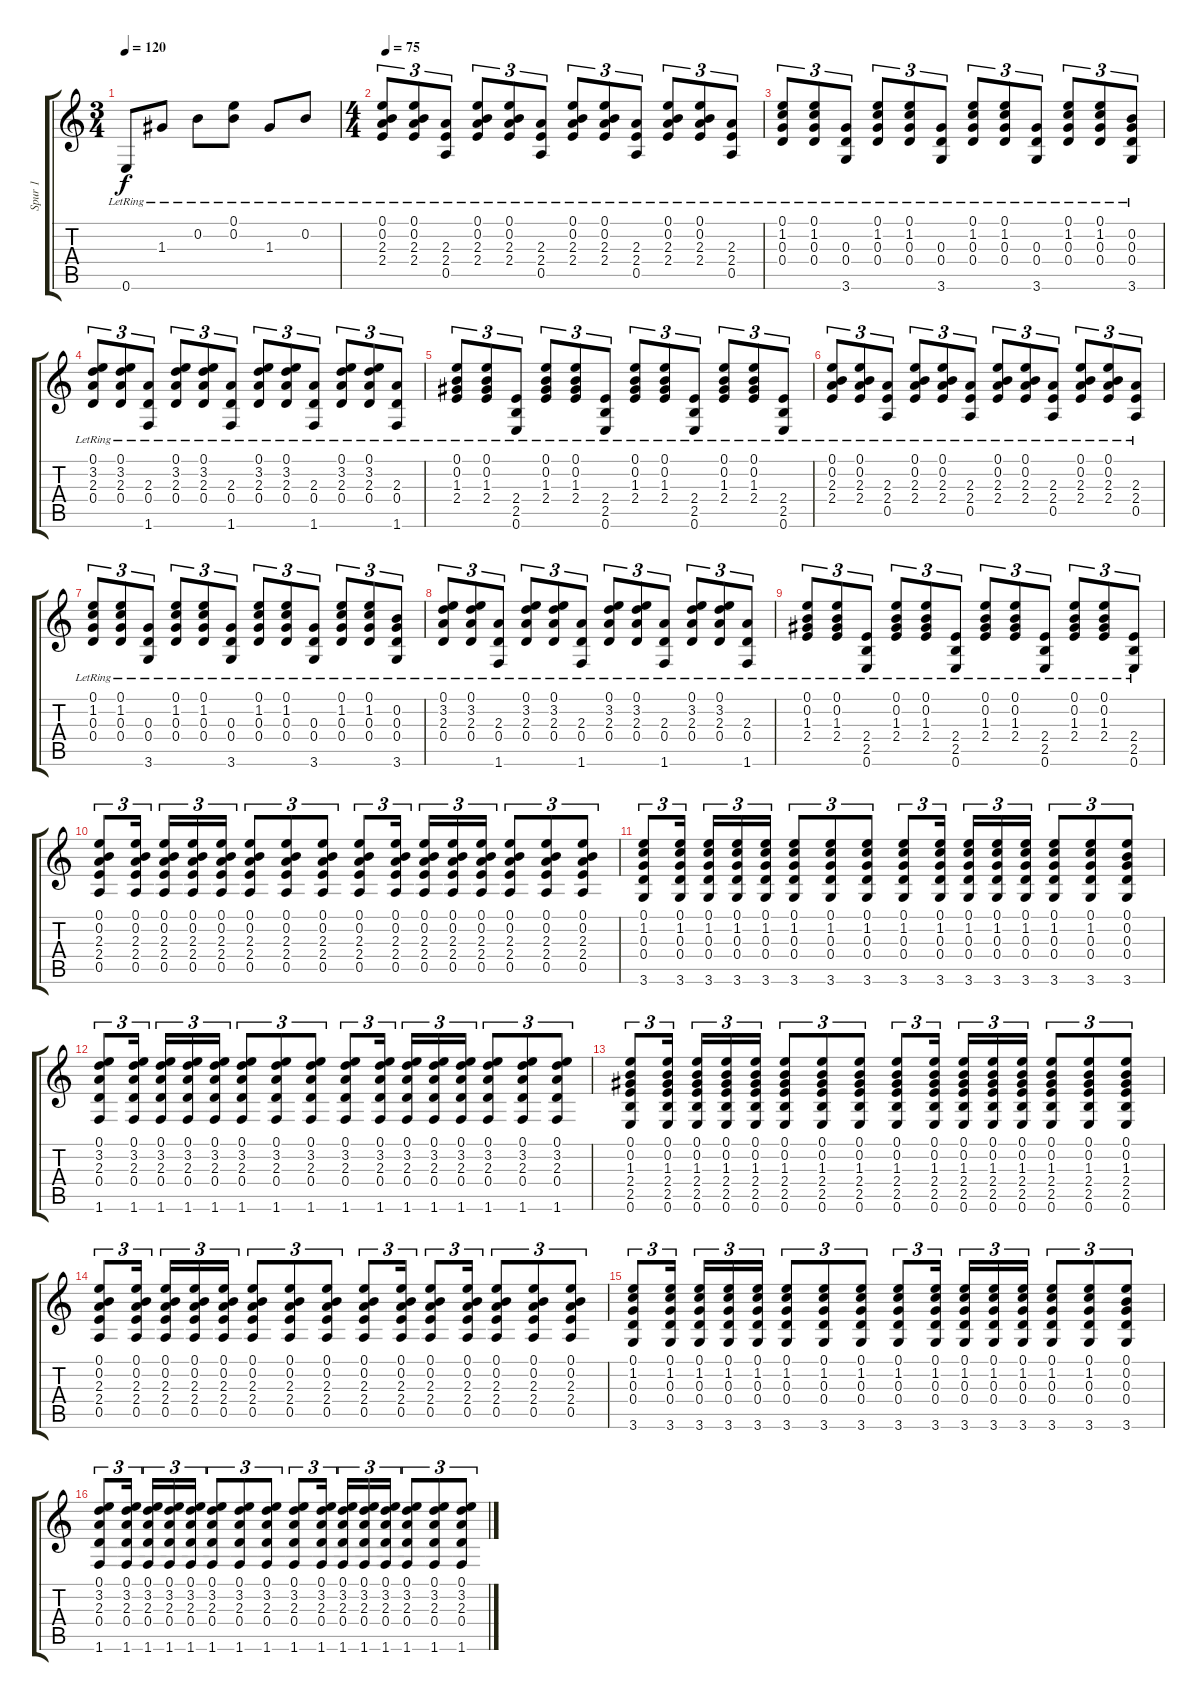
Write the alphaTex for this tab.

\track ("Spur 1" "Spur 1") {instrument acousticguitarsteel}
\staff {score tabs}
\tuning (E4 B3 G3 D3 A2 E2) {hide}
\ts (3 4)
\tempo 120
\clef g2
\ks c
0.6{lr}.8{dy f} 1.3{lr}.8 0.2{lr}.8 (0.1{lr} 0.2{lr}).8 1.3{lr}.8 0.2{lr}.8 |
\ts (4 4)
\tempo 75
(0.1{lr} 0.2{lr} 2.3{lr} 2.4{lr}).8{tu (3 2)} (0.1{lr} 0.2{lr} 2.3{lr} 2.4{lr}).8{tu (3 2)} (2.3{lr} 2.4{lr} 0.5{lr}).8{tu (3 2)} (0.1{lr} 0.2{lr} 2.3{lr} 2.4{lr}).8{tu (3 2)} (0.1{lr} 0.2{lr} 2.3{lr} 2.4{lr}).8{tu (3 2)} (2.3{lr} 2.4{lr} 0.5{lr}).8{tu (3 2)} (0.1{lr} 0.2{lr} 2.3{lr} 2.4{lr}).8{tu (3 2)} (0.1{lr} 0.2{lr} 2.3{lr} 2.4{lr}).8{tu (3 2)} (2.3{lr} 2.4{lr} 0.5{lr}).8{tu (3 2)} (0.1{lr} 0.2{lr} 2.3{lr} 2.4{lr}).8{tu (3 2)} (0.1{lr} 0.2{lr} 2.3{lr} 2.4{lr}).8{tu (3 2)} (2.3{lr} 2.4{lr} 0.5{lr}).8{tu (3 2)} |
(0.1{lr} 1.2{lr} 0.3{lr} 0.4{lr}).8{tu (3 2)} (0.1{lr} 1.2{lr} 0.3{lr} 0.4{lr}).8{tu (3 2)} (0.3{lr} 0.4{lr} 3.6{lr}).8{tu (3 2)} (0.1{lr} 1.2{lr} 0.3{lr} 0.4{lr}).8{tu (3 2)} (0.1{lr} 1.2{lr} 0.3{lr} 0.4{lr}).8{tu (3 2)} (0.3{lr} 0.4{lr} 3.6{lr}).8{tu (3 2)} (0.1{lr} 1.2{lr} 0.3{lr} 0.4{lr}).8{tu (3 2)} (0.1{lr} 1.2{lr} 0.3{lr} 0.4{lr}).8{tu (3 2)} (0.3{lr} 0.4{lr} 3.6{lr}).8{tu (3 2)} (0.1{lr} 1.2{lr} 0.3{lr} 0.4{lr}).8{tu (3 2)} (0.1{lr} 1.2{lr} 0.3{lr} 0.4{lr}).8{tu (3 2)} (0.2 0.3{lr} 0.4{lr} 3.6{lr}).8{tu (3 2)} |
(0.1{lr} 3.2{lr} 2.3{lr} 0.4{lr}).8{tu (3 2)} (0.1{lr} 3.2{lr} 2.3{lr} 0.4{lr}).8{tu (3 2)} (2.3{lr} 0.4{lr} 1.6{lr}).8{tu (3 2)} (0.1{lr} 3.2{lr} 2.3{lr} 0.4{lr}).8{tu (3 2)} (0.1{lr} 3.2{lr} 2.3{lr} 0.4{lr}).8{tu (3 2)} (2.3{lr} 0.4{lr} 1.6{lr}).8{tu (3 2)} (0.1{lr} 3.2{lr} 2.3{lr} 0.4{lr}).8{tu (3 2)} (0.1{lr} 3.2{lr} 2.3{lr} 0.4{lr}).8{tu (3 2)} (2.3{lr} 0.4{lr} 1.6{lr}).8{tu (3 2)} (0.1{lr} 3.2{lr} 2.3{lr} 0.4{lr}).8{tu (3 2)} (0.1{lr} 3.2{lr} 2.3{lr} 0.4{lr}).8{tu (3 2)} (2.3{lr} 0.4{lr} 1.6{lr}).8{tu (3 2)} |
(0.1{lr} 0.2{lr} 1.3{lr} 2.4{lr}).8{tu (3 2)} (0.1{lr} 0.2{lr} 1.3{lr} 2.4{lr}).8{tu (3 2)} (2.4{lr} 2.5{lr} 0.6{lr}).8{tu (3 2)} (0.1{lr} 0.2{lr} 1.3{lr} 2.4{lr}).8{tu (3 2)} (0.1{lr} 0.2{lr} 1.3{lr} 2.4{lr}).8{tu (3 2)} (2.4{lr} 2.5{lr} 0.6{lr}).8{tu (3 2)} (0.1{lr} 0.2{lr} 1.3{lr} 2.4{lr}).8{tu (3 2)} (0.1{lr} 0.2{lr} 1.3{lr} 2.4{lr}).8{tu (3 2)} (2.4{lr} 2.5{lr} 0.6{lr}).8{tu (3 2)} (0.1{lr} 0.2{lr} 1.3{lr} 2.4{lr}).8{tu (3 2)} (0.1{lr} 0.2{lr} 1.3{lr} 2.4{lr}).8{tu (3 2)} (2.4{lr} 2.5{lr} 0.6{lr}).8{tu (3 2)} |
(0.1{lr} 0.2{lr} 2.3{lr} 2.4{lr}).8{tu (3 2)} (0.1{lr} 0.2{lr} 2.3{lr} 2.4{lr}).8{tu (3 2)} (2.3{lr} 2.4{lr} 0.5{lr}).8{tu (3 2)} (0.1{lr} 0.2{lr} 2.3{lr} 2.4{lr}).8{tu (3 2)} (0.1{lr} 0.2{lr} 2.3{lr} 2.4{lr}).8{tu (3 2)} (2.3{lr} 2.4{lr} 0.5{lr}).8{tu (3 2)} (0.1{lr} 0.2{lr} 2.3{lr} 2.4{lr}).8{tu (3 2)} (0.1{lr} 0.2{lr} 2.3{lr} 2.4{lr}).8{tu (3 2)} (2.3{lr} 2.4{lr} 0.5{lr}).8{tu (3 2)} (0.1{lr} 0.2{lr} 2.3{lr} 2.4{lr}).8{tu (3 2)} (0.1{lr} 0.2{lr} 2.3{lr} 2.4{lr}).8{tu (3 2)} (2.3{lr} 2.4{lr} 0.5{lr}).8{tu (3 2)} |
(0.1{lr} 1.2{lr} 0.3{lr} 0.4{lr}).8{tu (3 2)} (0.1{lr} 1.2{lr} 0.3{lr} 0.4{lr}).8{tu (3 2)} (0.3{lr} 0.4{lr} 3.6{lr}).8{tu (3 2)} (0.1{lr} 1.2{lr} 0.3{lr} 0.4{lr}).8{tu (3 2)} (0.1{lr} 1.2{lr} 0.3{lr} 0.4{lr}).8{tu (3 2)} (0.3{lr} 0.4{lr} 3.6{lr}).8{tu (3 2)} (0.1{lr} 1.2{lr} 0.3{lr} 0.4{lr}).8{tu (3 2)} (0.1{lr} 1.2{lr} 0.3{lr} 0.4{lr}).8{tu (3 2)} (0.3{lr} 0.4{lr} 3.6{lr}).8{tu (3 2)} (0.1{lr} 1.2{lr} 0.3{lr} 0.4{lr}).8{tu (3 2)} (0.1{lr} 1.2{lr} 0.3{lr} 0.4{lr}).8{tu (3 2)} (0.2 0.3{lr} 0.4{lr} 3.6{lr}).8{tu (3 2)} |
(0.1{lr} 3.2{lr} 2.3{lr} 0.4{lr}).8{tu (3 2)} (0.1{lr} 3.2{lr} 2.3{lr} 0.4{lr}).8{tu (3 2)} (2.3{lr} 0.4{lr} 1.6{lr}).8{tu (3 2)} (0.1{lr} 3.2{lr} 2.3{lr} 0.4{lr}).8{tu (3 2)} (0.1{lr} 3.2{lr} 2.3{lr} 0.4{lr}).8{tu (3 2)} (2.3{lr} 0.4{lr} 1.6{lr}).8{tu (3 2)} (0.1{lr} 3.2{lr} 2.3{lr} 0.4{lr}).8{tu (3 2)} (0.1{lr} 3.2{lr} 2.3{lr} 0.4{lr}).8{tu (3 2)} (2.3{lr} 0.4{lr} 1.6{lr}).8{tu (3 2)} (0.1{lr} 3.2{lr} 2.3{lr} 0.4{lr}).8{tu (3 2)} (0.1{lr} 3.2{lr} 2.3{lr} 0.4{lr}).8{tu (3 2)} (2.3{lr} 0.4{lr} 1.6{lr}).8{tu (3 2)} |
(0.1{lr} 0.2{lr} 1.3{lr} 2.4{lr}).8{tu (3 2)} (0.1{lr} 0.2{lr} 1.3{lr} 2.4{lr}).8{tu (3 2)} (2.4{lr} 2.5{lr} 0.6{lr}).8{tu (3 2)} (0.1{lr} 0.2{lr} 1.3{lr} 2.4{lr}).8{tu (3 2)} (0.1{lr} 0.2{lr} 1.3{lr} 2.4{lr}).8{tu (3 2)} (2.4{lr} 2.5{lr} 0.6{lr}).8{tu (3 2)} (0.1{lr} 0.2{lr} 1.3{lr} 2.4{lr}).8{tu (3 2)} (0.1{lr} 0.2{lr} 1.3{lr} 2.4{lr}).8{tu (3 2)} (2.4{lr} 2.5{lr} 0.6{lr}).8{tu (3 2)} (0.1{lr} 0.2{lr} 1.3{lr} 2.4{lr}).8{tu (3 2)} (0.1{lr} 0.2{lr} 1.3{lr} 2.4{lr}).8{tu (3 2)} (2.4{lr} 2.5{lr} 0.6{lr}).8{tu (3 2)} |
(0.1 0.2 2.3 2.4 0.5).8{tu (3 2)} (0.1 0.2 2.3 2.4 0.5).16{tu (3 2) beam splitsecondary} (0.1 0.2 2.3 2.4 0.5).16{tu (3 2)} (0.1 0.2 2.3 2.4 0.5).16{tu (3 2)} (0.1 0.2 2.3 2.4 0.5).16{tu (3 2)} (0.1 0.2 2.3 2.4 0.5).8{tu (3 2)} (0.1 0.2 2.3 2.4 0.5).8{tu (3 2)} (0.1 0.2 2.3 2.4 0.5).8{tu (3 2)} (0.1 0.2 2.3 2.4 0.5).8{tu (3 2)} (0.1 0.2 2.3 2.4 0.5).16{tu (3 2) beam splitsecondary} (0.1 0.2 2.3 2.4 0.5).16{tu (3 2)} (0.1 0.2 2.3 2.4 0.5).16{tu (3 2)} (0.1 0.2 2.3 2.4 0.5).16{tu (3 2)} (0.1 0.2 2.3 2.4 0.5).8{tu (3 2)} (0.1 0.2 2.3 2.4 0.5).8{tu (3 2)} (0.1 0.2 2.3 2.4 0.5).8{tu (3 2)} |
(0.1 1.2 0.3 0.4 3.6).8{tu (3 2)} (0.1 1.2 0.3 0.4 3.6).16{tu (3 2) beam splitsecondary} (0.1 1.2 0.3 0.4 3.6).16{tu (3 2)} (0.1 1.2 0.3 0.4 3.6).16{tu (3 2)} (0.1 1.2 0.3 0.4 3.6).16{tu (3 2)} (0.1 1.2 0.3 0.4 3.6).8{tu (3 2)} (0.1 1.2 0.3 0.4 3.6).8{tu (3 2)} (0.1 1.2 0.3 0.4 3.6).8{tu (3 2)} (0.1 1.2 0.3 0.4 3.6).8{tu (3 2)} (0.1 1.2 0.3 0.4 3.6).16{tu (3 2) beam splitsecondary} (0.1 1.2 0.3 0.4 3.6).16{tu (3 2)} (0.1 1.2 0.3 0.4 3.6).16{tu (3 2)} (0.1 1.2 0.3 0.4 3.6).16{tu (3 2)} (0.1 1.2 0.3 0.4 3.6).8{tu (3 2)} (0.1 1.2 0.3 0.4 3.6).8{tu (3 2)} (0.1 0.2 0.3 0.4 3.6).8{tu (3 2)} |
(0.1 3.2 2.3 0.4 1.6).8{tu (3 2)} (0.1 3.2 2.3 0.4 1.6).16{tu (3 2) beam splitsecondary} (0.1 3.2 2.3 0.4 1.6).16{tu (3 2)} (0.1 3.2 2.3 0.4 1.6).16{tu (3 2)} (0.1 3.2 2.3 0.4 1.6).16{tu (3 2)} (0.1 3.2 2.3 0.4 1.6).8{tu (3 2)} (0.1 3.2 2.3 0.4 1.6).8{tu (3 2)} (0.1 3.2 2.3 0.4 1.6).8{tu (3 2)} (0.1 3.2 2.3 0.4 1.6).8{tu (3 2)} (0.1 3.2 2.3 0.4 1.6).16{tu (3 2) beam splitsecondary} (0.1 3.2 2.3 0.4 1.6).16{tu (3 2)} (0.1 3.2 2.3 0.4 1.6).16{tu (3 2)} (0.1 3.2 2.3 0.4 1.6).16{tu (3 2)} (0.1 3.2 2.3 0.4 1.6).8{tu (3 2)} (0.1 3.2 2.3 0.4 1.6).8{tu (3 2)} (0.1 3.2 2.3 0.4 1.6).8{tu (3 2)} |
(0.1 0.2 1.3 2.4 2.5 0.6).8{tu (3 2)} (0.1 0.2 1.3 2.4 2.5 0.6).16{tu (3 2) beam splitsecondary} (0.1 0.2 1.3 2.4 2.5 0.6).16{tu (3 2)} (0.1 0.2 1.3 2.4 2.5 0.6).16{tu (3 2)} (0.1 0.2 1.3 2.4 2.5 0.6).16{tu (3 2)} (0.1 0.2 1.3 2.4 2.5 0.6).8{tu (3 2)} (0.1 0.2 1.3 2.4 2.5 0.6).8{tu (3 2)} (0.1 0.2 1.3 2.4 2.5 0.6).8{tu (3 2)} (0.1 0.2 1.3 2.4 2.5 0.6).8{tu (3 2)} (0.1 0.2 1.3 2.4 2.5 0.6).16{tu (3 2) beam splitsecondary} (0.1 0.2 1.3 2.4 2.5 0.6).16{tu (3 2)} (0.1 0.2 1.3 2.4 2.5 0.6).16{tu (3 2)} (0.1 0.2 1.3 2.4 2.5 0.6).16{tu (3 2)} (0.1 0.2 1.3 2.4 2.5 0.6).8{tu (3 2)} (0.1 0.2 1.3 2.4 2.5 0.6).8{tu (3 2)} (0.1 0.2 1.3 2.4 2.5 0.6).8{tu (3 2)} |
(0.1 0.2 2.3 2.4 0.5).8{tu (3 2)} (0.1 0.2 2.3 2.4 0.5).16{tu (3 2) beam splitsecondary} (0.1 0.2 2.3 2.4 0.5).16{tu (3 2)} (0.1 0.2 2.3 2.4 0.5).16{tu (3 2)} (0.1 0.2 2.3 2.4 0.5).16{tu (3 2)} (0.1 0.2 2.3 2.4 0.5).8{tu (3 2)} (0.1 0.2 2.3 2.4 0.5).8{tu (3 2)} (0.1 0.2 2.3 2.4 0.5).8{tu (3 2)} (0.1 0.2 2.3 2.4 0.5).8{tu (3 2)} (0.1 0.2 2.3 2.4 0.5).16{tu (3 2)} (0.1 0.2 2.3 2.4 0.5).8{tu (3 2)} (0.1 0.2 2.3 2.4 0.5).16{tu (3 2)} (0.1 0.2 2.3 2.4 0.5).8{tu (3 2)} (0.1 0.2 2.3 2.4 0.5).8{tu (3 2)} (0.1 0.2 2.3 2.4 0.5).8{tu (3 2)} |
(0.1 1.2 0.3 0.4 3.6).8{tu (3 2)} (0.1 1.2 0.3 0.4 3.6).16{tu (3 2) beam splitsecondary} (0.1 1.2 0.3 0.4 3.6).16{tu (3 2)} (0.1 1.2 0.3 0.4 3.6).16{tu (3 2)} (0.1 1.2 0.3 0.4 3.6).16{tu (3 2)} (0.1 1.2 0.3 0.4 3.6).8{tu (3 2)} (0.1 1.2 0.3 0.4 3.6).8{tu (3 2)} (0.1 1.2 0.3 0.4 3.6).8{tu (3 2)} (0.1 1.2 0.3 0.4 3.6).8{tu (3 2)} (0.1 1.2 0.3 0.4 3.6).16{tu (3 2) beam splitsecondary} (0.1 1.2 0.3 0.4 3.6).16{tu (3 2)} (0.1 1.2 0.3 0.4 3.6).16{tu (3 2)} (0.1 1.2 0.3 0.4 3.6).16{tu (3 2)} (0.1 1.2 0.3 0.4 3.6).8{tu (3 2)} (0.1 1.2 0.3 0.4 3.6).8{tu (3 2)} (0.1 0.2 0.3 0.4 3.6).8{tu (3 2)} |
(0.1 3.2 2.3 0.4 1.6).8{tu (3 2)} (0.1 3.2 2.3 0.4 1.6).16{tu (3 2) beam splitsecondary} (0.1 3.2 2.3 0.4 1.6).16{tu (3 2)} (0.1 3.2 2.3 0.4 1.6).16{tu (3 2)} (0.1 3.2 2.3 0.4 1.6).16{tu (3 2)} (0.1 3.2 2.3 0.4 1.6).8{tu (3 2)} (0.1 3.2 2.3 0.4 1.6).8{tu (3 2)} (0.1 3.2 2.3 0.4 1.6).8{tu (3 2)} (0.1 3.2 2.3 0.4 1.6).8{tu (3 2)} (0.1 3.2 2.3 0.4 1.6).16{tu (3 2) beam splitsecondary} (0.1 3.2 2.3 0.4 1.6).16{tu (3 2)} (0.1 3.2 2.3 0.4 1.6).16{tu (3 2)} (0.1 3.2 2.3 0.4 1.6).16{tu (3 2)} (0.1 3.2 2.3 0.4 1.6).8{tu (3 2)} (0.1 3.2 2.3 0.4 1.6).8{tu (3 2)} (0.1 3.2 2.3 0.4 1.6).8{tu (3 2)}
